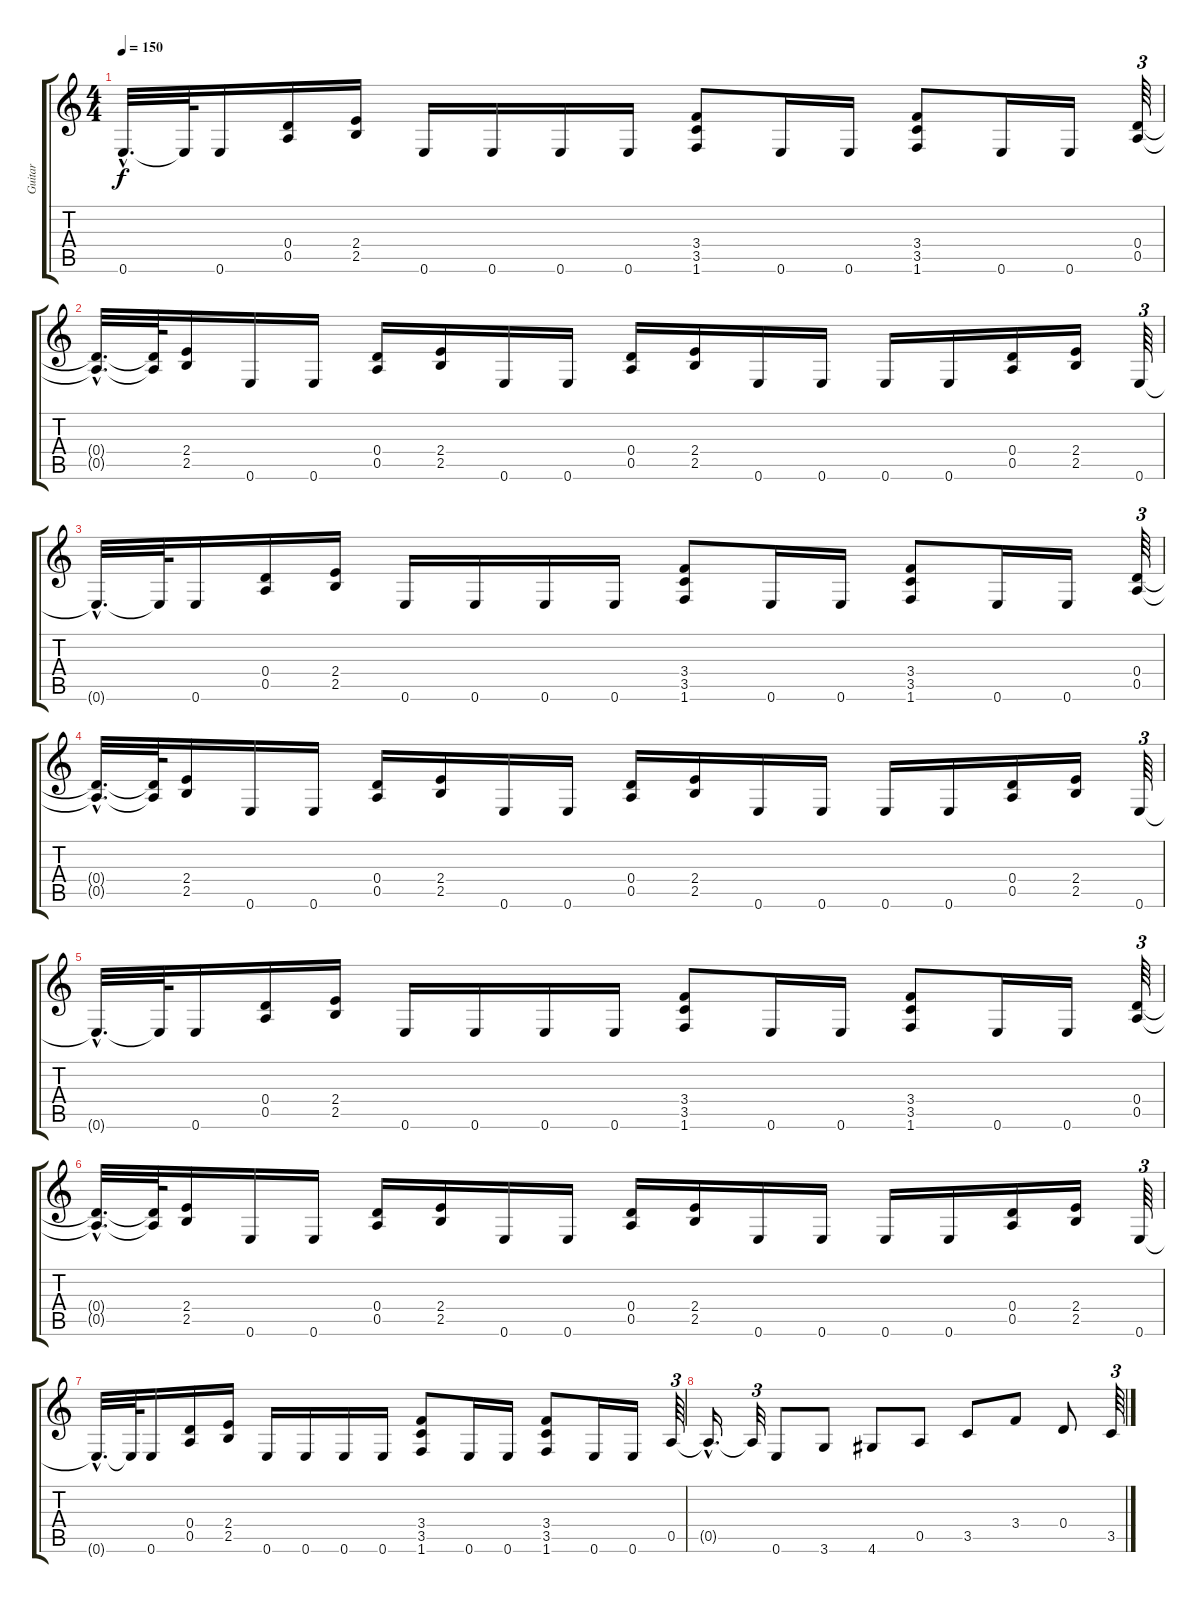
\track ("Guitar" "Guitar") {instrument distortionguitar}
\staff {score tabs}
\tuning (E4 B3 G3 D3 A2 E2) {hide}
\ts (4 4)
\tempo 150
\clef g2
\ks c
0.6{hac t}.32{d dy f} 0.6{t}.64 0.6.16 (0.4 0.5).16 (2.4 2.5).16 0.6.16 0.6.16 0.6.16 0.6.16 (3.4 3.5 1.6).8 0.6.16 0.6.16 (3.4 3.5 1.6).8 0.6.16 0.6.16 (0.4 0.5).64{tu (3 2)} |
(0.4{hac t} 0.5{hac t}).32{d} (0.4{t} 0.5{t}).64 (2.4 2.5).16 0.6.16 0.6.16 (0.4 0.5).16 (2.4 2.5).16 0.6.16 0.6.16 (0.4 0.5).16 (2.4 2.5).16 0.6.16 0.6.16 0.6.16 0.6.16 (0.4 0.5).16 (2.4 2.5).16 0.6.64{tu (3 2)} |
0.6{hac t}.32{d} 0.6{t}.64 0.6.16 (0.4 0.5).16 (2.4 2.5).16 0.6.16 0.6.16 0.6.16 0.6.16 (3.4 3.5 1.6).8 0.6.16 0.6.16 (3.4 3.5 1.6).8 0.6.16 0.6.16 (0.4 0.5).64{tu (3 2)} |
(0.4{hac t} 0.5{hac t}).32{d} (0.4{t} 0.5{t}).64 (2.4 2.5).16 0.6.16 0.6.16 (0.4 0.5).16 (2.4 2.5).16 0.6.16 0.6.16 (0.4 0.5).16 (2.4 2.5).16 0.6.16 0.6.16 0.6.16 0.6.16 (0.4 0.5).16 (2.4 2.5).16 0.6.64{tu (3 2)} |
0.6{hac t}.32{d} 0.6{t}.64 0.6.16 (0.4 0.5).16 (2.4 2.5).16 0.6.16 0.6.16 0.6.16 0.6.16 (3.4 3.5 1.6).8 0.6.16 0.6.16 (3.4 3.5 1.6).8 0.6.16 0.6.16 (0.4 0.5).64{tu (3 2)} |
(0.4{hac t} 0.5{hac t}).32{d} (0.4{t} 0.5{t}).64 (2.4 2.5).16 0.6.16 0.6.16 (0.4 0.5).16 (2.4 2.5).16 0.6.16 0.6.16 (0.4 0.5).16 (2.4 2.5).16 0.6.16 0.6.16 0.6.16 0.6.16 (0.4 0.5).16 (2.4 2.5).16 0.6.64{tu (3 2)} |
0.6{hac t}.32{d} 0.6{t}.64 0.6.16 (0.4 0.5).16 (2.4 2.5).16 0.6.16 0.6.16 0.6.16 0.6.16 (3.4 3.5 1.6).8 0.6.16 0.6.16 (3.4 3.5 1.6).8 0.6.16 0.6.16 0.5.64{tu (3 2)} |
0.5{hac t}.16{d} 0.5{t}.32{tu (3 2)} 0.6.8 3.6.8 4.6.8 0.5.8 3.5.8 3.4.8 0.4.8 3.5.64{tu (3 2)}
